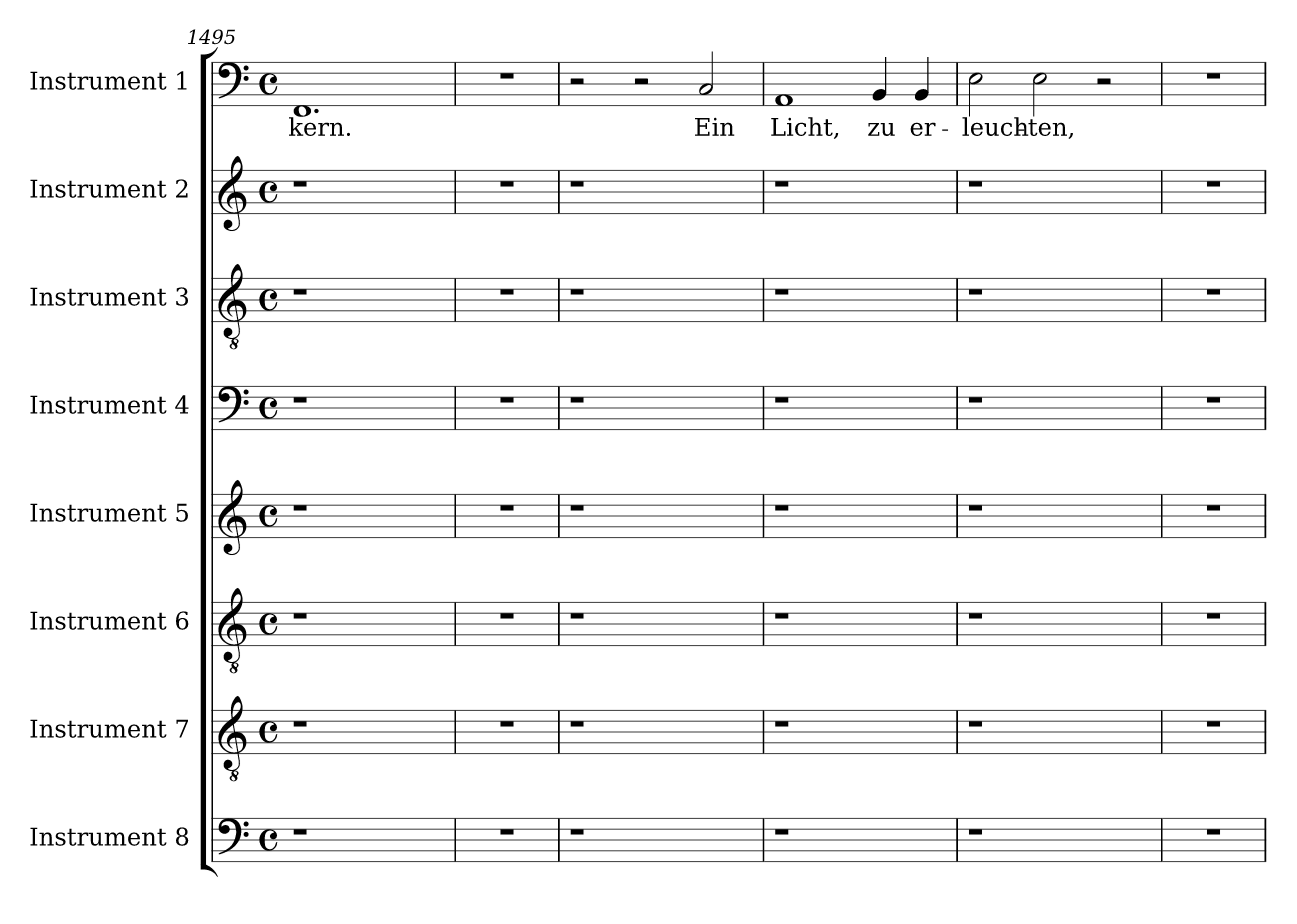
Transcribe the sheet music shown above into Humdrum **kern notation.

**kern	**kern	**kern	**kern	**kern	**kern	**kern	**kern	**text
*part8	*part7	*part6	*part5	*part4	*part3	*part2	*part1	*part1
*staff8	*staff7	*staff6	*staff5	*staff4	*staff3	*staff2	*staff1	*staff1
*I"Instrument 8	*I"Instrument 7	*I"Instrument 6	*I"Instrument 5	*I"Instrument 4	*I"Instrument 3	*I"Instrument 2	*I"Instrument 1	*
!!LO:LB:g=z
*clefF4	*clefGv2	*clefGv2	*clefG2	*clefF4	*clefGv2	*clefG2	*clefF4	*
*M4/4	*M4/4	*M4/4	*M4/4	*M4/4	*M4/4	*M4/4	*M4/4	*
*met(c)	*met(c)	*met(c)	*met(c)	*met(c)	*met(c)	*met(c)	*met(c)	*
=1495	=1495	=1495	=1495	=1495	=1495	=1495	=1495	=1495
!	!	!	!	!	!	!	!	!LO:LY:b:cj
1r	1r	1r	1r	1r	1r	1r	1.FF	-kern.
2ryy	2ryy	2ryy	2ryy	2ryy	2ryy	2ryy	.	.
=1496	=1496	=1496	=1496	=1496	=1496	=1496	=1496	=1496
1r	1r	1r	1r	1r	1r	1r	1r	.
=1497	=1497	=1497	=1497	=1497	=1497	=1497	=1497	=1497
1r	1r	1r	1r	1r	1r	1r	2r	.
.	.	.	.	.	.	.	2r	.
!	!	!	!	!	!	!	!	!LO:LY:b:cj
2ryy	2ryy	2ryy	2ryy	2ryy	2ryy	2ryy	2C/	Ein
=1498	=1498	=1498	=1498	=1498	=1498	=1498	=1498	=1498
!	!	!	!	!	!	!	!	!LO:LY:b:cj
1r	1r	1r	1r	1r	1r	1r	1AA	Licht,
!	!	!	!	!	!	!	!	!LO:LY:b:cj
2ryy	2ryy	2ryy	2ryy	2ryy	2ryy	2ryy	4BB/	zu
!	!	!	!	!	!	!	!	!LO:LY:b:cj
.	.	.	.	.	.	.	4BB/	er-
=1499	=1499	=1499	=1499	=1499	=1499	=1499	=1499	=1499
!	!	!	!	!	!	!	!	!LO:LY:b
1r	1r	1r	1r	1r	1r	1r	2E\	-leuch-
!	!	!	!	!	!	!	!	!LO:LY:b:rj
.	.	.	.	.	.	.	2E\	-ten,
2ryy	2ryy	2ryy	2ryy	2ryy	2ryy	2ryy	2r	.
=1500	=1500	=1500	=1500	=1500	=1500	=1500	=1500	=1500
1r	1r	1r	1r	1r	1r	1r	1r	.
=	=	=	=	=	=	=	=	=
*-	*-	*-	*-	*-	*-	*-	*-	*-
